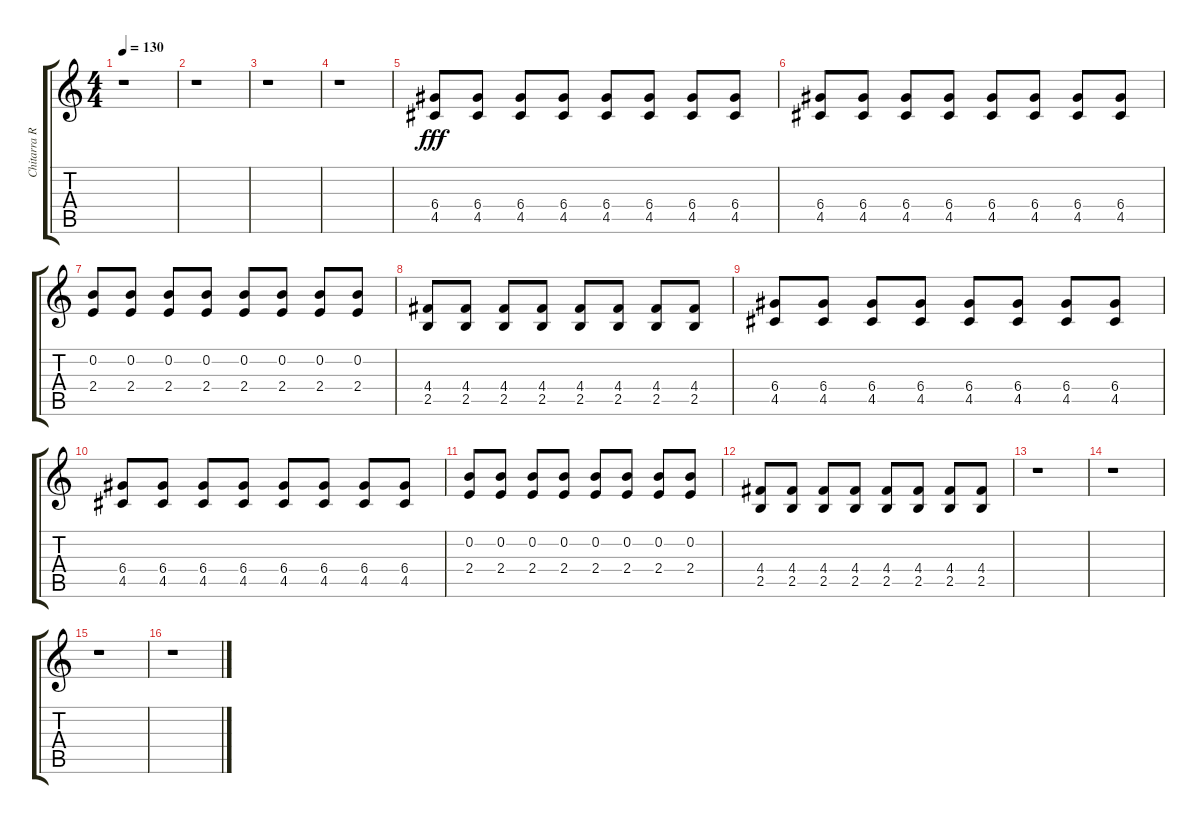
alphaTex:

\track ("Chitarra Ritm" "Chitarra R") {instrument electricguitarmuted}
\staff {score tabs}
\tuning (E4 B3 G3 D3 A2 E2) {hide}
\ts (4 4)
\tempo 130
\clef g2
\ks c
r.1{dy fff} |
r.1 |
r.1 |
r.1 |
(6.4 4.5).8 (6.4 4.5).8 (6.4 4.5).8 (6.4 4.5).8 (6.4 4.5).8 (6.4 4.5).8 (6.4 4.5).8 (6.4 4.5).8 |
(6.4 4.5).8 (6.4 4.5).8 (6.4 4.5).8 (6.4 4.5).8 (6.4 4.5).8 (6.4 4.5).8 (6.4 4.5).8 (6.4 4.5).8 |
(0.2 2.4).8 (0.2 2.4).8 (0.2 2.4).8 (0.2 2.4).8 (0.2 2.4).8 (0.2 2.4).8 (0.2 2.4).8 (0.2 2.4).8 |
(4.4 2.5).8 (4.4 2.5).8 (4.4 2.5).8 (4.4 2.5).8 (4.4 2.5).8 (4.4 2.5).8 (4.4 2.5).8 (4.4 2.5).8 |
(6.4 4.5).8 (6.4 4.5).8 (6.4 4.5).8 (6.4 4.5).8 (6.4 4.5).8 (6.4 4.5).8 (6.4 4.5).8 (6.4 4.5).8 |
(6.4 4.5).8 (6.4 4.5).8 (6.4 4.5).8 (6.4 4.5).8 (6.4 4.5).8 (6.4 4.5).8 (6.4 4.5).8 (6.4 4.5).8 |
(0.2 2.4).8 (0.2 2.4).8 (0.2 2.4).8 (0.2 2.4).8 (0.2 2.4).8 (0.2 2.4).8 (0.2 2.4).8 (0.2 2.4).8 |
(4.4 2.5).8 (4.4 2.5).8 (4.4 2.5).8 (4.4 2.5).8 (4.4 2.5).8 (4.4 2.5).8 (4.4 2.5).8 (4.4 2.5).8 |
r.1 |
r.1 |
r.1 |
r.1
